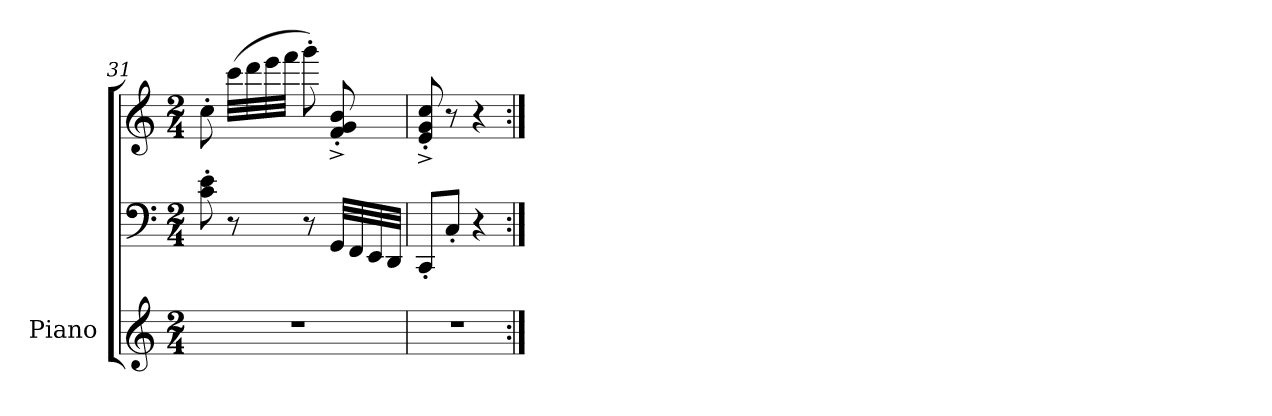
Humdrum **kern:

**kern	**kern	**kern
*part1	*part1	*part1
*staff3	*staff2	*staff1
*I"Piano	*	*
*I'Pno	*	*
*clefG2	*clefF4	*clefG2
*k[]	*k[]	*k[]
*M2/4	*M2/4	*M2/4
=31	=31	=31
2r	8c\' 8e\'	8cc'\
.	8r	(>32ccc\LLL
.	.	32ddd\
.	.	32eee\
.	.	32fff\JJJ
.	8r	8ggg'\)
.	32GG/LLL	8f/'^> 8g/'^> 8b/'^>
.	32FF/	.
.	32EE/	.
.	32DD/JJJ	.
=32	=32	=32
2r	8CC'/L	8e/'^> 8g/'^> 8cc/'^>
.	8C'/J	8r
.	4r	4r
=:|!	=:|!	=:|!
*-	*-	*-
